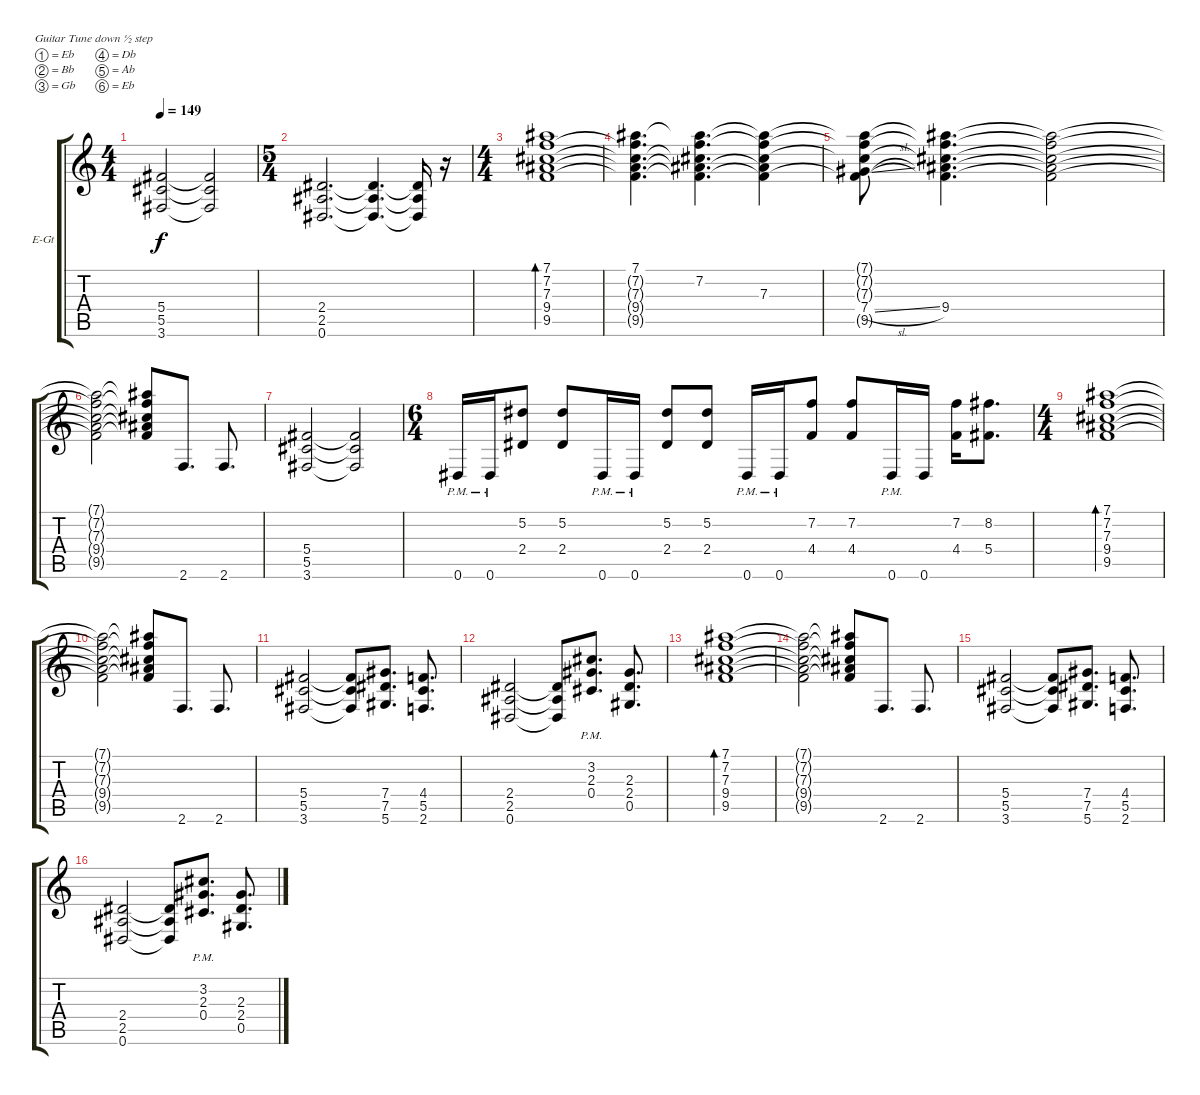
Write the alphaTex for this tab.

\defaultSystemsLayout 4
\bracketExtendMode groupsimilarinstruments
\firstSystemTrackNameOrientation horizontal
\otherSystemsTrackNameOrientation horizontal
\track ("Tim Millar" "E-Gt") {instrument distortionguitar}
\staff {score tabs}
\tuning (Eb4 Bb3 Gb3 Db3 Ab2 Eb2)
\ts (4 4)
\tempo 149
\clef g2
\ks c
(3.6 5.5 5.4).2{dy f} (3.6{t} 5.5{t} 5.4{t}).2 |
\ts (5 4)
(0.6 2.5 2.4).2{d} (0.6{t} 2.5{t} 2.4{t}).4{d} (0.6{t} 2.5{t} 2.4{t}).16 r.16 |
\ts (4 4)
(9.5 9.4 7.3 7.2 7.1).1{bd 30} |
(9.5{t} 9.4{t} 7.3{t} 7.2{t} 7.1).4{d} (9.5{t} 9.4{t} 7.3{t} 7.2 7.1{t}).4{d} (9.5{t} 9.4{t} 7.3 7.2{t} 7.1{t}).4 |
(9.5{t} 7.4{sl} 7.3{t} 7.2{t} 7.1{t}).8 (9.4 7.3{t} 7.2{t} 7.1{t} 9.5{t}).4{d} (9.4{t} 7.3{t} 7.2{t} 7.1{t} 9.5{t}).2 |
(9.4{t} 7.3{t} 7.2{t} 7.1{t} 9.5{t}).2 (9.4{t} 7.3{t} 7.2{t} 7.1{t} 9.5{t}).8 2.6.8{d} 2.6.8{d} |
(3.6 5.5 5.4).2 (3.6{t} 5.5{t} 5.4{t}).2 |
\ts (6 4)
0.6{pm}.16 0.6{pm}.16 (2.4 5.2).8 (5.2 2.4).8 0.6{pm}.16 0.6{pm}.16 (2.4 5.2).8 (5.2 2.4).8 0.6{pm}.16 0.6{pm}.16 (4.4 7.2).8 (7.2 4.4).8 0.6{pm}.16 0.6.16 (4.4 7.2).16 (8.2 5.4).8{d} |
\ts (4 4)
(9.5 9.4 7.3 7.2 7.1).1{bd 30} |
(9.5{t} 9.4{t} 7.3{t} 7.2{t} 7.1{t}).2 (9.5{t} 9.4{t} 7.3{t} 7.2{t} 7.1{t}).8 2.6.8{d} 2.6.8{d} |
(3.6 5.5 5.4).2 (3.6{t} 5.5{t} 5.4{t}).8 (5.6 7.5 7.4).8{d} (4.4 5.5 2.6).8{d} |
(0.6 2.5 2.4).2 (0.6{t} 2.5{t} 2.4{t}).8 (3.2{pm} 2.3{pm} 0.4{pm}).8{d} (2.3 2.4 0.5).8{d} |
(9.5 9.4 7.3 7.2 7.1).1{bd 30} |
(9.5{t} 9.4{t} 7.3{t} 7.2{t} 7.1{t}).2 (9.5{t} 9.4{t} 7.3{t} 7.2{t} 7.1{t}).8 2.6.8{d} 2.6.8{d} |
(3.6 5.5 5.4).2 (3.6{t} 5.5{t} 5.4{t}).8 (5.6 7.5 7.4).8{d} (4.4 5.5 2.6).8{d} |
(0.6 2.5 2.4).2 (0.6{t} 2.5{t} 2.4{t}).8 (3.2{pm} 2.3{pm} 0.4{pm}).8{d} (2.3 2.4 0.5).8{d}
